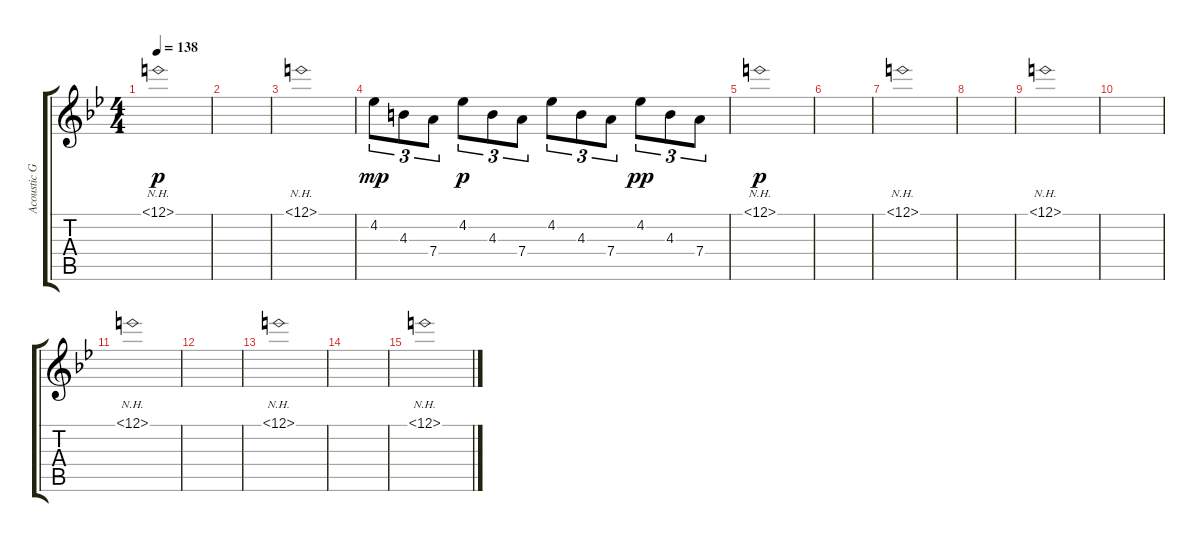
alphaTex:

\track ("Acoustic Guitar" "Acoustic G") {instrument acousticguitarsteel}
\staff {score tabs}
\tuning (E4 B3 G3 D3 A2 E2) {hide}
\ts (4 4)
\tempo 138
\clef g2
\ks gminor
12.1{nh}.1{dy p instrument acousticguitarsteel} |
|
12.1{nh}.1 |
4.2.8{tu (3 2) dy mp} 4.3.8{tu (3 2)} 7.4.8{tu (3 2)} 4.2.8{tu (3 2) dy p} 4.3.8{tu (3 2)} 7.4.8{tu (3 2)} 4.2.8{tu (3 2)} 4.3.8{tu (3 2)} 7.4.8{tu (3 2)} 4.2.8{tu (3 2) dy pp} 4.3.8{tu (3 2)} 7.4.8{tu (3 2)} |
12.1{nh}.1{dy p} |
|
12.1{nh}.1 |
|
12.1{nh}.1 |
|
12.1{nh}.1 |
|
12.1{nh}.1 |
|
12.1{nh}.1
